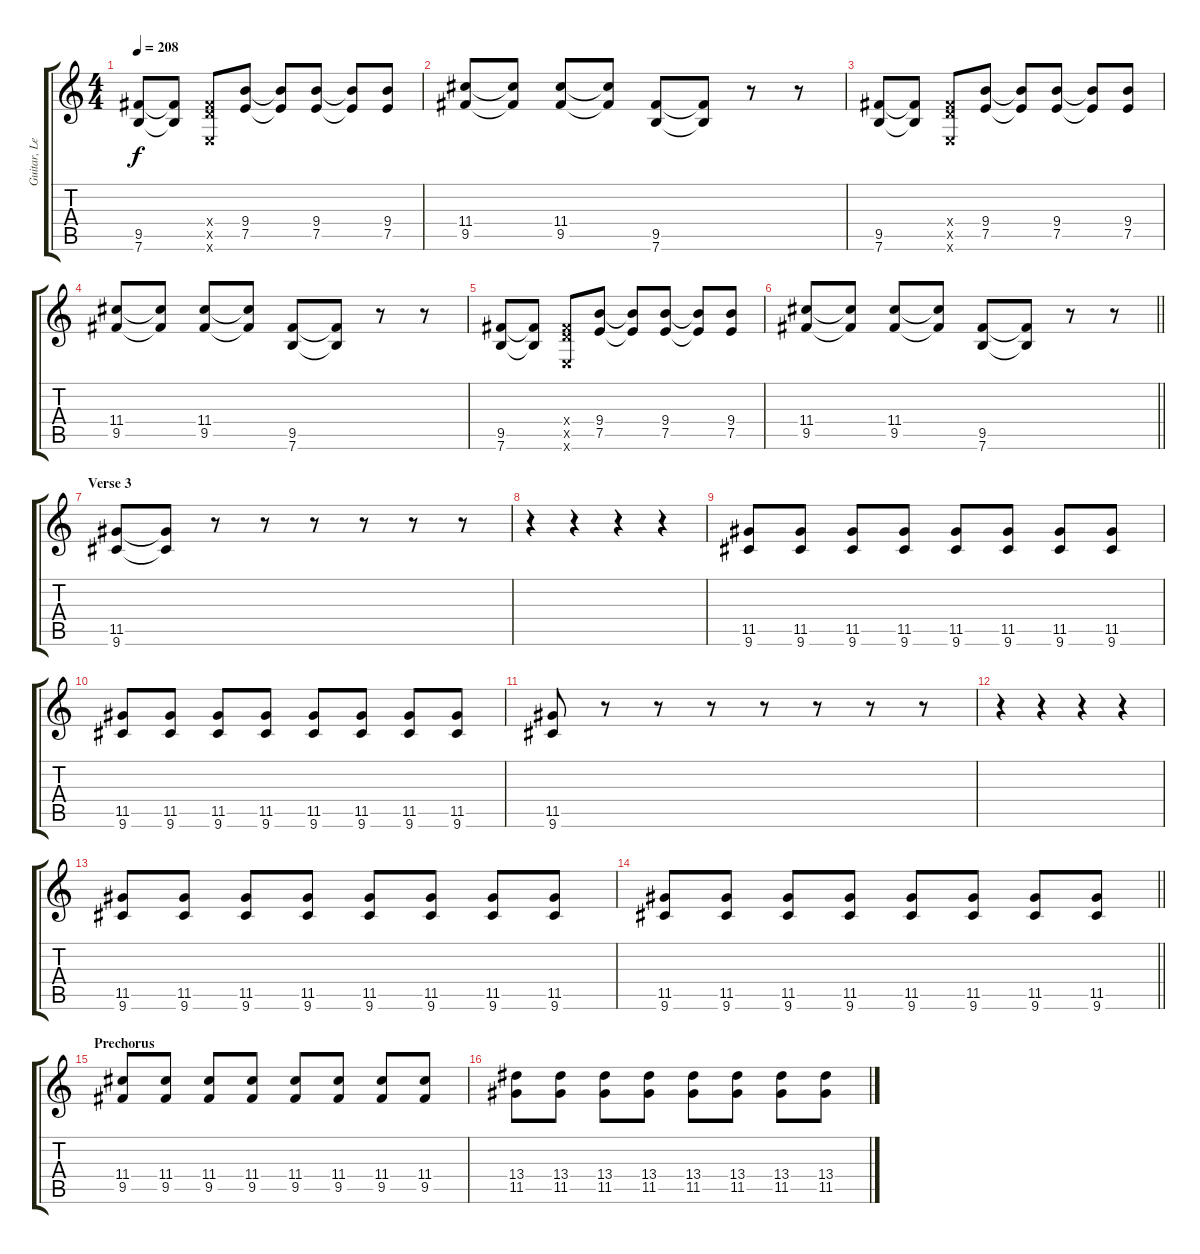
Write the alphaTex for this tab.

\track ("Guitar, Lead" "Guitar, Le") {instrument distortionguitar}
\staff {score tabs}
\tuning (E4 B3 G3 D3 A2 E2) {hide}
\ts (4 4)
\tempo 208
\clef g2
\ks c
(9.5 7.6).8{dy f} (9.5{t} 7.6{t}).8 (0.4{x} 9.5{x} 0.6{x}).8 (9.4 7.5).8 (9.4{t} 7.5{t}).8 (9.4 7.5).8 (9.4{t} 7.5{t}).8 (9.4 7.5).8 |
(11.4 9.5).8 (11.4{t} 9.5{t}).8 (11.4 9.5).8 (11.4{t} 9.5{t}).8 (9.5 7.6).8 (9.5{t} 7.6{t}).8 r.8 r.8 |
(9.5 7.6).8 (9.5{t} 7.6{t}).8 (0.4{x} 9.5{x} 0.6{x}).8 (9.4 7.5).8 (9.4{t} 7.5{t}).8 (9.4 7.5).8 (9.4{t} 7.5{t}).8 (9.4 7.5).8 |
(11.4 9.5).8 (11.4{t} 9.5{t}).8 (11.4 9.5).8 (11.4{t} 9.5{t}).8 (9.5 7.6).8 (9.5{t} 7.6{t}).8 r.8 r.8 |
(9.5 7.6).8 (9.5{t} 7.6{t}).8 (0.4{x} 9.5{x} 0.6{x}).8 (9.4 7.5).8 (9.4{t} 7.5{t}).8 (9.4 7.5).8 (9.4{t} 7.5{t}).8 (9.4 7.5).8 |
\barLineRight lightlight
(11.4 9.5).8 (11.4{t} 9.5{t}).8 (11.4 9.5).8 (11.4{t} 9.5{t}).8 (9.5 7.6).8 (9.5{t} 7.6{t}).8 r.8 r.8 |
\section ("" "Verse 3")
(11.5 9.6).8 (11.5{t} 9.6{t}).8 r.8 r.8 r.8 r.8 r.8 r.8 |
r.4 r.4 r.4 r.4 |
(11.5 9.6).8 (11.5 9.6).8 (11.5 9.6).8 (11.5 9.6).8 (11.5 9.6).8 (11.5 9.6).8 (11.5 9.6).8 (11.5 9.6).8 |
(11.5 9.6).8 (11.5 9.6).8 (11.5 9.6).8 (11.5 9.6).8 (11.5 9.6).8 (11.5 9.6).8 (11.5 9.6).8 (11.5 9.6).8 |
(11.5 9.6).8 r.8 r.8 r.8 r.8 r.8 r.8 r.8 |
r.4 r.4 r.4 r.4 |
(11.5 9.6).8 (11.5 9.6).8 (11.5 9.6).8 (11.5 9.6).8 (11.5 9.6).8 (11.5 9.6).8 (11.5 9.6).8 (11.5 9.6).8 |
\barLineRight lightlight
(11.5 9.6).8 (11.5 9.6).8 (11.5 9.6).8 (11.5 9.6).8 (11.5 9.6).8 (11.5 9.6).8 (11.5 9.6).8 (11.5 9.6).8 |
\section ("" "Prechorus")
(11.4 9.5).8 (11.4 9.5).8 (11.4 9.5).8 (11.4 9.5).8 (11.4 9.5).8 (11.4 9.5).8 (11.4 9.5).8 (11.4 9.5).8 |
(13.4 11.5).8 (13.4 11.5).8 (13.4 11.5).8 (13.4 11.5).8 (13.4 11.5).8 (13.4 11.5).8 (13.4 11.5).8 (13.4 11.5).8
